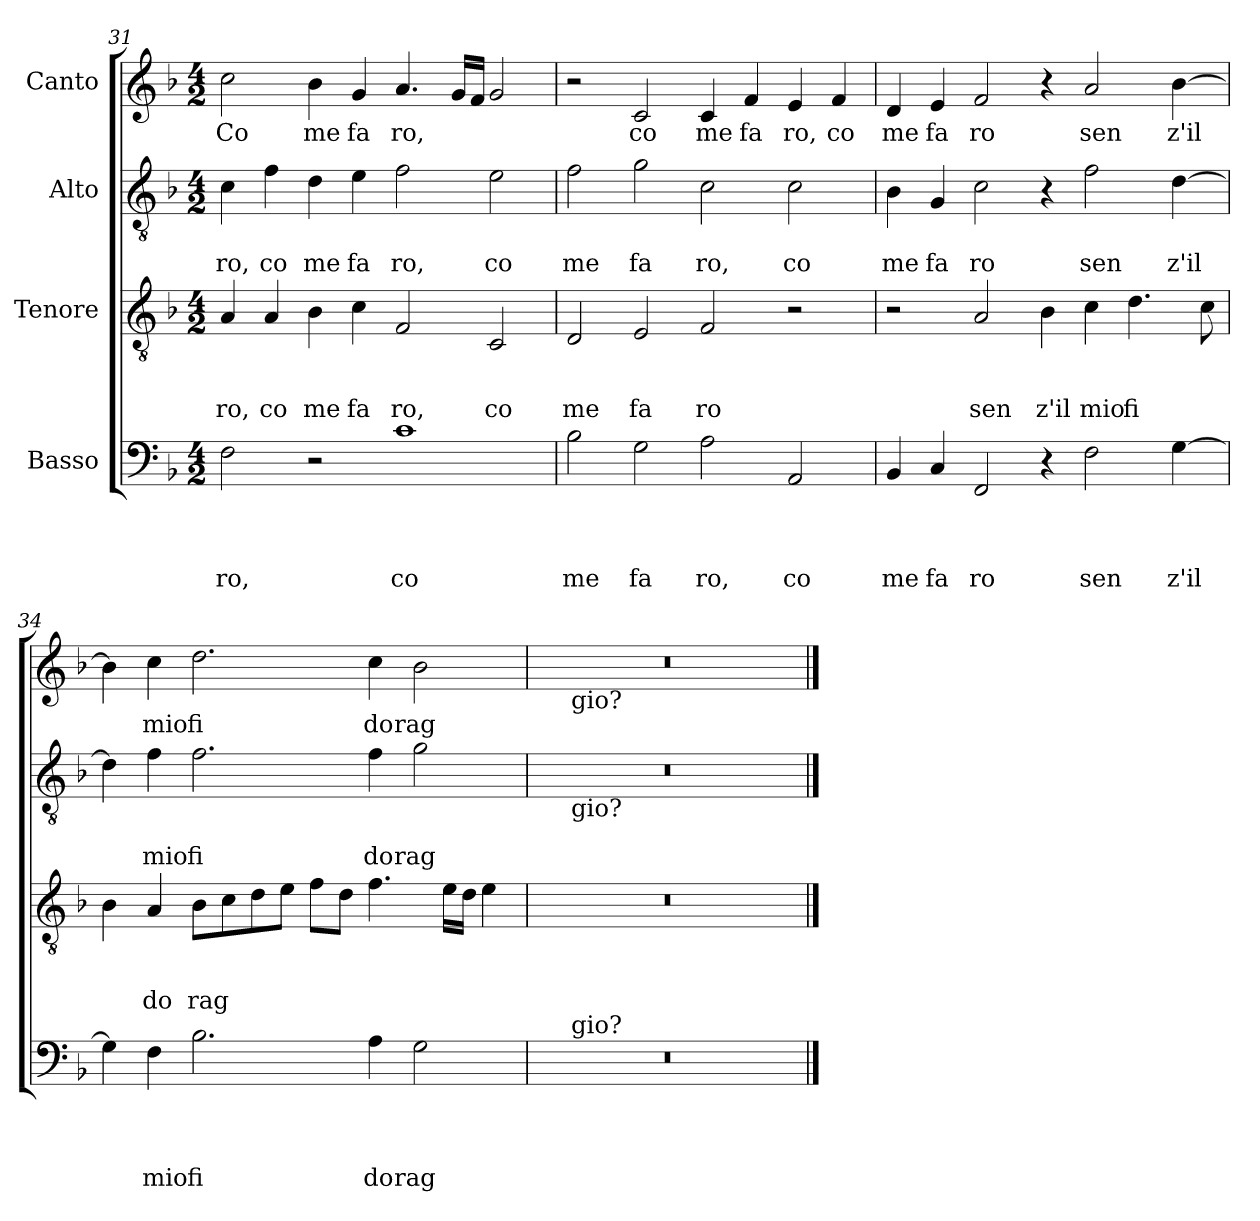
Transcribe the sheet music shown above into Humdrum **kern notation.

**kern	**text	**text	**text	**text	**kern	**text	**text	**text	**kern	**text	**text	**kern	**text
*part4	*part4	*part4	*part4	*part4	*part3	*part3	*part3	*part3	*part2	*part2	*part2	*part1	*part1
*staff4	*staff4	*staff4	*staff4	*staff4	*staff3	*staff3	*staff3	*staff3	*staff2	*staff2	*staff2	*staff1	*staff1
*I"Basso	*	*	*	*	*I"Tenore	*	*	*	*I"Alto	*	*	*I"Canto	*
!!LO:LB:g=z
*clefF4	*	*	*	*	*clefGv2	*	*	*	*clefGv2	*	*	*clefG2	*
*k[b-]	*	*	*	*	*k[b-]	*	*	*	*k[b-]	*	*	*k[b-]	*
*F:	*	*	*	*	*F:	*	*	*	*F:	*	*	*F:	*
*M4/2	*	*	*	*	*M4/2	*	*	*	*M4/2	*	*	*M4/2	*
=31	=31	=31	=31	=31	=31	=31	=31	=31	=31	=31	=31	=31	=31
!	!	!	!	!LO:LY:b	!	!	!	!LO:LY:b	!	!	!LO:LY:b	!	!LO:LY:b
2F\	.	.	.	ro,	4A/	.	.	ro,	4c\	.	ro,	2cc\	Co
!	!	!	!	!	!	!	!	!LO:LY:b	!	!	!LO:LY:b	!	!
.	.	.	.	.	4A/	.	.	co	4f\	.	co	.	.
!	!	!	!	!	!	!	!	!LO:LY:b	!	!	!LO:LY:b	!	!LO:LY:b
2r	.	.	.	.	4B-\	.	.	me	4d\	.	me	4b-\	me
!	!	!	!	!	!	!	!	!LO:LY:b	!	!	!LO:LY:b	!	!LO:LY:b
.	.	.	.	.	4c\	.	.	fa	4e\	.	fa	4g/	fa
!	!	!	!	!LO:LY:b	!	!	!	!LO:LY:b	!	!	!LO:LY:b	!	!LO:LY:b
1c	.	.	.	co	2F/	.	.	ro,	2f\	.	ro,	4.a/	ro,
.	.	.	.	.	.	.	.	.	.	.	.	16g/LL	.
.	.	.	.	.	.	.	.	.	.	.	.	16f/JJ	.
!	!	!	!	!	!	!	!	!LO:LY:b	!	!	!LO:LY:b	!	!
.	.	.	.	.	2C/	.	.	co	2e\	.	co	2g/	.
=32	=32	=32	=32	=32	=32	=32	=32	=32	=32	=32	=32	=32	=32
!	!	!	!	!LO:LY:b	!	!	!	!LO:LY:b	!	!	!LO:LY:b	!	!
2B-\	.	.	.	me	2D/	.	.	me	2f\	.	me	2r	.
!	!	!	!	!LO:LY:b	!	!	!	!LO:LY:b	!	!	!LO:LY:b	!	!LO:LY:b
2G\	.	.	.	fa	2E/	.	.	fa	2g\	.	fa	2c/	co
!	!	!	!	!LO:LY:b	!	!	!	!LO:LY:b	!	!	!LO:LY:b	!	!LO:LY:b
2A\	.	.	.	ro,	2F/	.	.	ro	2c\	.	ro,	4c/	me
!	!	!	!	!	!	!	!	!	!	!	!	!	!LO:LY:b
.	.	.	.	.	.	.	.	.	.	.	.	4f/	fa
!	!	!	!	!LO:LY:b	!	!	!	!	!	!	!LO:LY:b	!	!LO:LY:b
2AA/	.	.	.	co	2r	.	.	.	2c\	.	co	4e/	ro,
!	!	!	!	!	!	!	!	!	!	!	!	!	!LO:LY:b
.	.	.	.	.	.	.	.	.	.	.	.	4f/	co
=33	=33	=33	=33	=33	=33	=33	=33	=33	=33	=33	=33	=33	=33
!	!	!	!	!LO:LY:b	!	!	!	!	!	!	!LO:LY:b	!	!LO:LY:b
4BB-/	.	.	.	me	2r	.	.	.	4B-\	.	me	4d/	me
!	!	!	!	!LO:LY:b	!	!	!	!	!	!	!LO:LY:b	!	!LO:LY:b
4C/	.	.	.	fa	.	.	.	.	4G/	.	fa	4e/	fa
!	!	!	!	!LO:LY:b	!	!	!	!LO:LY:b	!	!	!LO:LY:b	!	!LO:LY:b
2FF/	.	.	.	ro	2A/	.	.	sen	2c\	.	ro	2f/	ro
!	!	!	!	!	!	!	!	!LO:LY:b	!	!	!	!	!
4r	.	.	.	.	4B-\	.	.	z'il	4r	.	.	4r	.
!	!	!	!	!LO:LY:b	!	!	!	!LO:LY:b	!	!	!LO:LY:b	!	!LO:LY:b
2F\	.	.	.	sen	4c\	.	.	mio	2f\	.	sen	2a/	sen
!	!	!	!	!	!	!	!	!LO:LY:b	!	!	!	!	!
.	.	.	.	.	4.d\	.	.	fi	.	.	.	.	.
!	!	!	!	!LO:LY:b	!	!	!	!	!	!	!LO:LY:b	!	!LO:LY:b
[>4G\	.	.	.	z'il	.	.	.	.	[>4d\	.	z'il	[>4b-\	z'il
.	.	.	.	.	8c\	.	.	.	.	.	.	.	.
=34	=34	=34	=34	=34	=34	=34	=34	=34	=34	=34	=34	=34	=34
4G\]	.	.	.	.	4B-\	.	.	.	4d\]	.	.	4b-\]	.
!	!	!	!	!LO:LY:b	!	!	!	!LO:LY:b	!	!	!LO:LY:b	!	!LO:LY:b
4F\	.	.	.	mio	4A/	.	.	do	4f\	.	mio	4cc\	mio
!	!	!	!	!LO:LY:b	!	!	!	!LO:LY:b	!	!	!LO:LY:b	!	!LO:LY:b
2.B-\	.	.	.	fi	8B-\L	.	.	rag	2.f\	.	fi	2.dd\	fi
.	.	.	.	.	8c\	.	.	.	.	.	.	.	.
.	.	.	.	.	8d\	.	.	.	.	.	.	.	.
.	.	.	.	.	8e\J	.	.	.	.	.	.	.	.
.	.	.	.	.	8f\L	.	.	.	.	.	.	.	.
.	.	.	.	.	8d\J	.	.	.	.	.	.	.	.
!	!	!	!	!LO:LY:b	!	!	!	!	!	!	!LO:LY:b	!	!LO:LY:b
4A\	.	.	.	do	4.f\	.	.	.	4f\	.	do	4cc\	do
!	!	!	!	!LO:LY:b	!	!	!	!	!	!	!LO:LY:b	!	!LO:LY:b
2G\	.	.	.	rag	.	.	.	.	2g\	.	rag	2b-\	rag
.	.	.	.	.	16e\LL	.	.	.	.	.	.	.	.
.	.	.	.	.	16d\JJ	.	.	.	.	.	.	.	.
.	.	.	.	.	4e\	.	.	.	.	.	.	.	.
=35	=35	=35	=35	=35	=35	=35	=35	=35	=35	=35	=35	=35	=35
*^	*	*	*	*	*	*	*	*	*^	*	*	*^	*
0r	8.ryy	.	.	.	.	0r	.	.	.	0r	8.ryy	.	.	0r	8.ryy	.
!	!	!	!	!	!	!	!	!	!	!	!	!	!	!	!LO:TX:b:t=gio?	!
!	!	!	!	!	!	!	!	!	!	!	!LO:TX:b:t=gio?	!	!	!	!	!
!	!LO:TX:a:t=gio?	!	!	!	!	!	!	!	!	!	!	!	!	!	!	!
.	1ryy	.	.	.	.	.	.	.	.	.	1ryy	.	.	.	1ryy	.
.	2ryy	.	.	.	.	.	.	.	.	.	2ryy	.	.	.	2ryy	.
.	4ryy	.	.	.	.	.	.	.	.	.	4ryy	.	.	.	4ryy	.
.	16ryy	.	.	.	.	.	.	.	.	.	16ryy	.	.	.	16ryy	.
*	*	*	*	*	*	*	*	*	*	*v	*v	*	*	*	*	*
*v	*v	*	*	*	*	*	*	*	*	*	*	*	*v	*v	*
==	==	==	==	==	==	==	==	==	==	==	==	==	==
*-	*-	*-	*-	*-	*-	*-	*-	*-	*-	*-	*-	*-	*-
